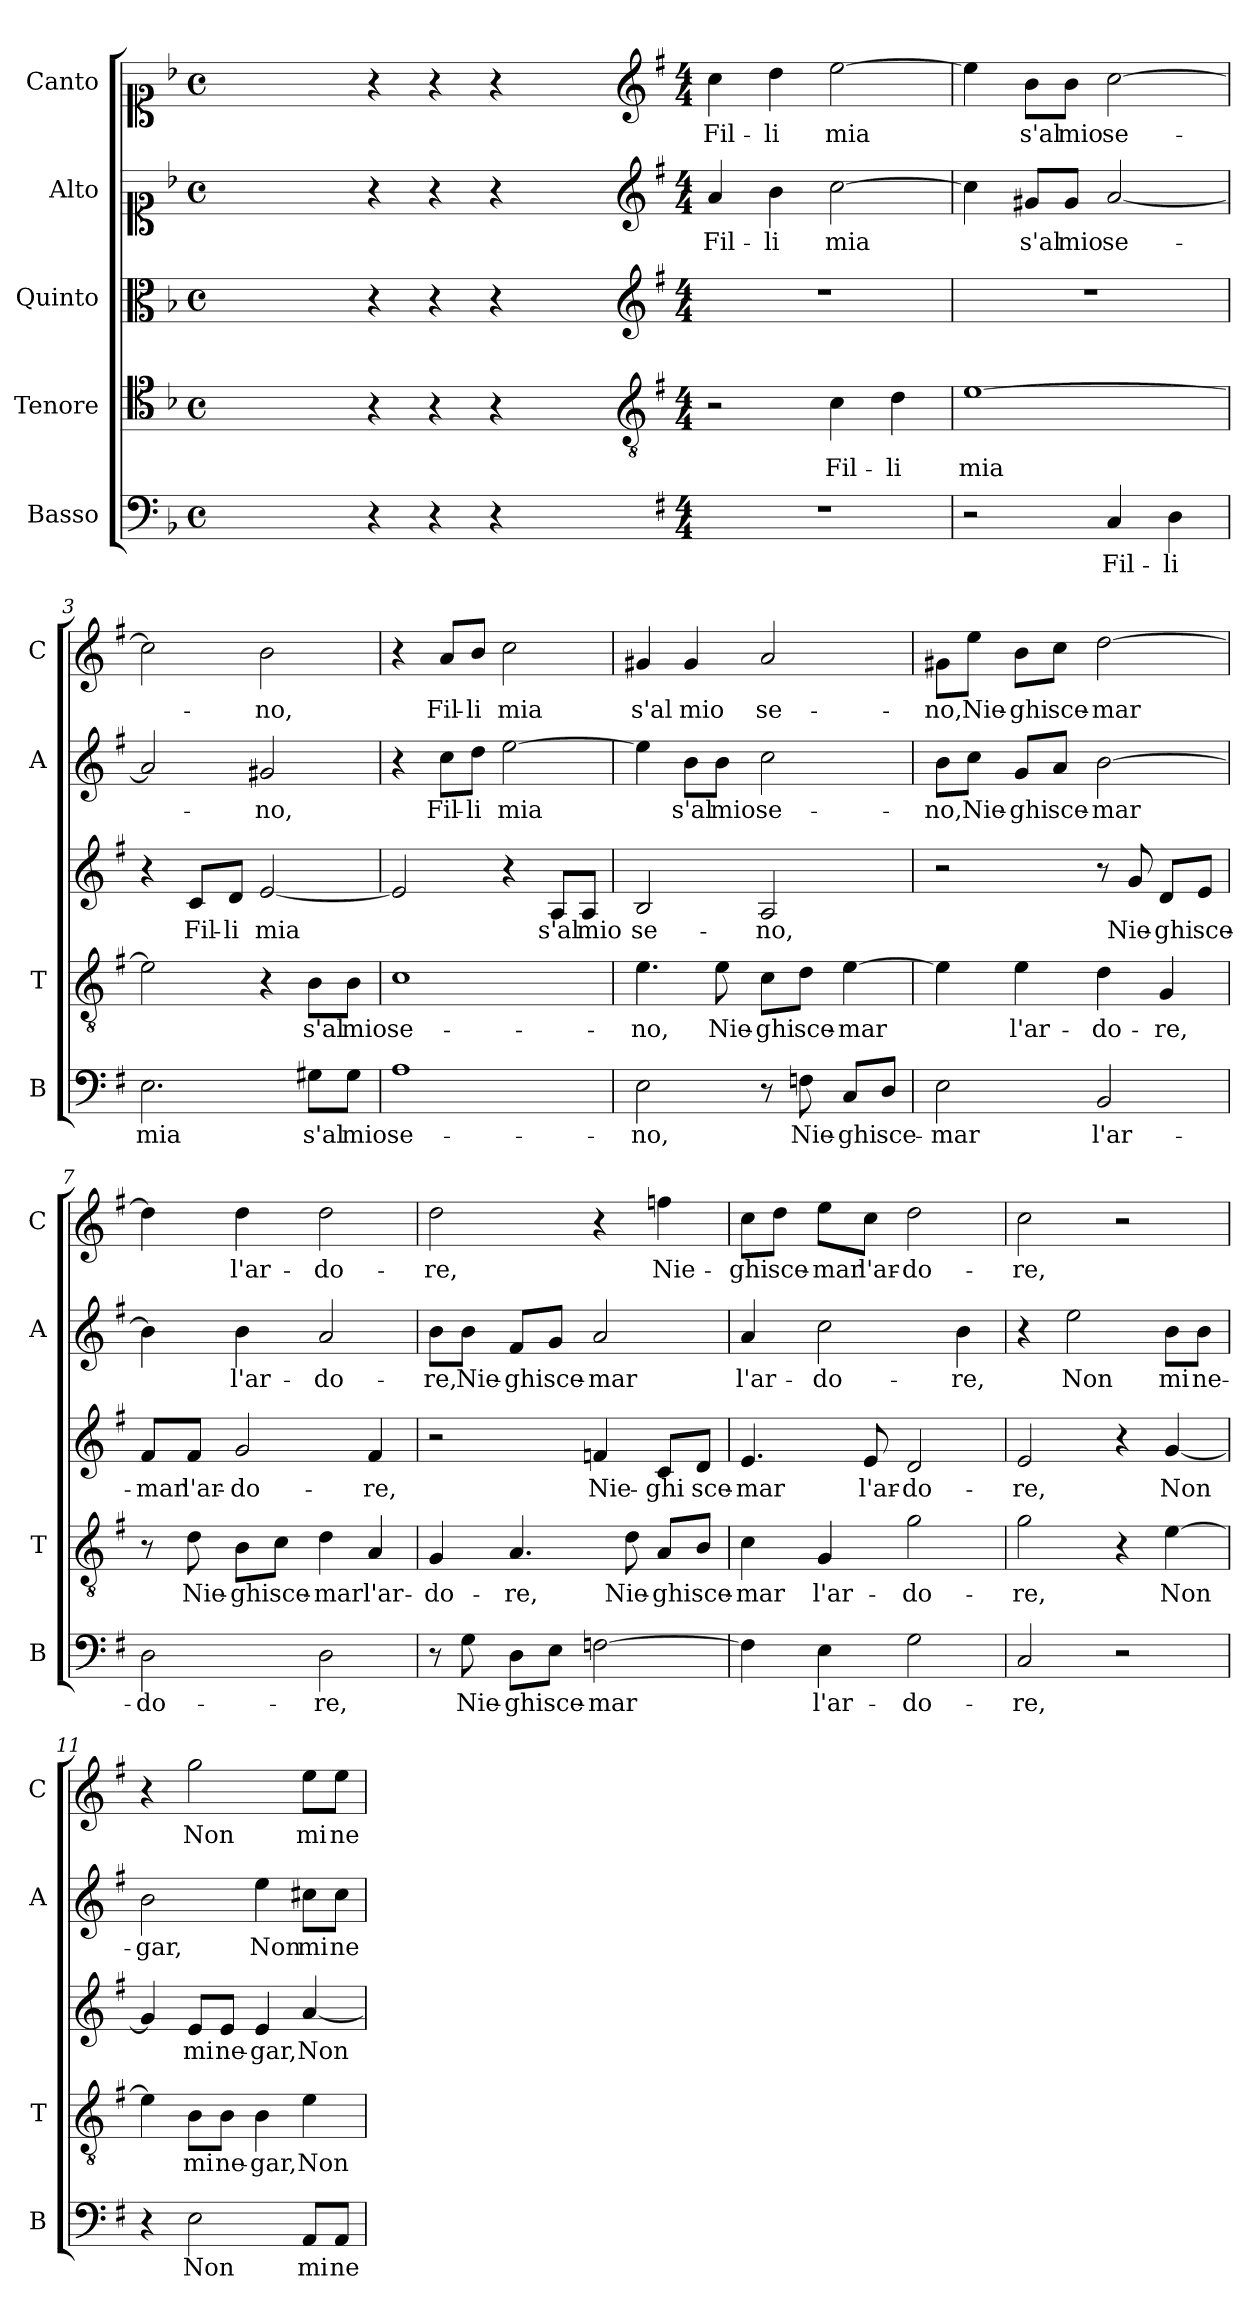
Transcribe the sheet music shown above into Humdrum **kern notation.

**kern	**text	**kern	**text	**kern	**text	**kern	**text	**kern	**text
*part5	*part5	*part4	*part4	*part3	*part3	*part2	*part2	*part1	*part1
*staff5	*staff5	*staff4	*staff4	*staff3	*staff3	*staff2	*staff2	*staff1	*staff1
*I"Basso	*	*I"Tenore	*	*I"Quinto	*	*I"Alto	*	*I"Canto	*
*I'B	*	*I'T	*	*	*	*I'A	*	*I'C	*
*clefF4	*	*clefC4	*	*clefC3	*	*clefC1	*	*clefC1	*
*k[b-]	*	*k[b-]	*	*k[b-]	*	*k[b-]	*	*k[b-]	*
*F:	*	*F:	*	*F:	*	*F:	*	*F:	*
*M4/4	*	*M4/4	*	*M4/4	*	*M4/4	*	*M4/4	*
*met(c)	*	*met(c)	*	*met(c)	*	*met(c)	*	*met(c)	*
=	=	=	=	=	=	=	=	=	=
1ryy	.	1ryy	.	1ryy	.	1ryy	.	1ryy	.
=1X-	=1X-	=1X-	=1X-	=1X-	=1X-	=1X-	=1X-	=1X-	=1X-
4r	.	4r	.	4r	.	4r	.	4r	.
4r	.	4r	.	4r	.	4r	.	4r	.
4r	.	4r	.	4r	.	4r	.	4r	.
4ryy	.	4ryy	.	4ryy	.	4ryy	.	4ryy	.
=1-	=1-	=1-	=1-	=1-	=1-	=1-	=1-	=1-	=1-
*	*	*clefGv2	*	*clefG2	*	*clefG2	*	*clefG2	*
*k[f#]	*	*k[f#]	*	*k[f#]	*	*k[f#]	*	*k[f#]	*
*G:	*	*G:	*	*G:	*	*G:	*	*G:	*
*M4/4	*	*M4/4	*	*M4/4	*	*M4/4	*	*M4/4	*
!	!	!	!	!	!	!	!LO:LY:b	!	!LO:LY:b
1r	.	2r	.	1r	.	4a/	Fil-	4cc\	Fil-
!	!	!	!	!	!	!	!LO:LY:b	!	!LO:LY:b
.	.	.	.	.	.	4b\	-li	4dd\	-li
!	!	!	!LO:LY:b	!	!	!	!LO:LY:b	!	!LO:LY:b
.	.	4c\	Fil-	.	.	[2cc\	mia	[2ee\	mia
!	!	!	!LO:LY:b	!	!	!	!	!	!
.	.	4d\	-li	.	.	.	.	.	.
=2	=2	=2	=2	=2	=2	=2	=2	=2	=2
!	!	!	!LO:LY:b	!	!	!	!	!	!
2r	.	[1e	mia	1r	.	4cc\]	.	4ee\]	.
!	!	!	!	!	!	!	!LO:LY:b	!	!LO:LY:b
.	.	.	.	.	.	8g#X/L	s'al	8b\L	s'al
!	!	!	!	!	!	!	!LO:LY:b	!	!LO:LY:b
.	.	.	.	.	.	8g#/J	mio	8b\J	mio
!	!LO:LY:b	!	!	!	!	!	!LO:LY:b	!	!LO:LY:b
4C/	Fil-	.	.	.	.	[2a/	se-	[2cc\	se-
!	!LO:LY:b	!	!	!	!	!	!	!	!
4D\	-li	.	.	.	.	.	.	.	.
=3	=3	=3	=3	=3	=3	=3	=3	=3	=3
!	!LO:LY:b	!	!	!	!	!	!	!	!
2.E\	mia	2e\]	.	4r	.	2a/]	.	2cc\]	.
!	!	!	!	!	!LO:LY:b	!	!	!	!
.	.	.	.	8c/L	Fil-	.	.	.	.
!	!	!	!	!	!LO:LY:b	!	!	!	!
.	.	.	.	8d/J	-li	.	.	.	.
!	!	!	!	!	!LO:LY:b	!	!LO:LY:b	!	!LO:LY:b
.	.	4r	.	[2e/	mia	2g#X/	-no,	2b\	-no,
!	!LO:LY:b	!	!LO:LY:b	!	!	!	!	!	!
8G#X\L	s'al	8B\L	s'al	.	.	.	.	.	.
!	!LO:LY:b	!	!LO:LY:b	!	!	!	!	!	!
8G#\J	mio	8B\J	mio	.	.	.	.	.	.
=4	=4	=4	=4	=4	=4	=4	=4	=4	=4
!	!LO:LY:b	!	!LO:LY:b	!	!	!	!	!	!
1A	se-	1c	se-	2e/]	.	4r	.	4r	.
!	!	!	!	!	!	!	!LO:LY:b	!	!LO:LY:b
.	.	.	.	.	.	8cc\L	Fil-	8a/L	Fil-
!	!	!	!	!	!	!	!LO:LY:b	!	!LO:LY:b
.	.	.	.	.	.	8dd\J	-li	8b/J	-li
!	!	!	!	!	!	!	!LO:LY:b	!	!LO:LY:b
.	.	.	.	4r	.	[2ee\	mia	2cc\	mia
!	!	!	!	!	!LO:LY:b	!	!	!	!
.	.	.	.	8A/L	s'al	.	.	.	.
!	!	!	!	!	!LO:LY:b	!	!	!	!
.	.	.	.	8A/J	mio	.	.	.	.
!!LO:LB:g=z
=5	=5	=5	=5	=5	=5	=5	=5	=5	=5
!	!LO:LY:b	!	!LO:LY:b	!	!LO:LY:b	!	!	!	!LO:LY:b
2E\	-no,	4.e\	-no,	2B/	se-	4ee\]	.	4g#X/	s'al
!	!	!	!	!	!	!	!LO:LY:b	!	!LO:LY:b
.	.	.	.	.	.	8b\L	s'al	4g#/	mio
!	!	!	!LO:LY:b	!	!	!	!LO:LY:b	!	!
.	.	8e\	Nie-	.	.	8b\J	mio	.	.
!	!	!	!LO:LY:b	!	!LO:LY:b	!	!LO:LY:b	!	!LO:LY:b
8r	.	8c\L	-ghi	2A/	-no,	2cc\	se-	2a/	se-
!	!LO:LY:b	!	!LO:LY:b	!	!	!	!	!	!
8Fn\	Nie-	8d\J	sce-	.	.	.	.	.	.
!	!LO:LY:b	!	!LO:LY:b	!	!	!	!	!	!
8C/L	-ghi	[4e\	-mar	.	.	.	.	.	.
!	!LO:LY:b	!	!	!	!	!	!	!	!
8D/J	sce-	.	.	.	.	.	.	.	.
=6	=6	=6	=6	=6	=6	=6	=6	=6	=6
!	!LO:LY:b	!	!	!	!	!	!LO:LY:b	!	!LO:LY:b
2E\	-mar	4e\]	.	2r	.	8b\L	-no,	8g#X\L	-no,
!	!	!	!	!	!	!	!LO:LY:b	!	!LO:LY:b
.	.	.	.	.	.	8cc\J	Nie-	8ee\J	Nie-
!	!	!	!LO:LY:b	!	!	!	!LO:LY:b	!	!LO:LY:b
.	.	4e\	l'ar-	.	.	8g/L	-ghi	8b\L	-ghi
!	!	!	!	!	!	!	!LO:LY:b	!	!LO:LY:b
.	.	.	.	.	.	8a/J	sce-	8cc\J	sce-
!	!LO:LY:b	!	!LO:LY:b	!	!	!	!LO:LY:b	!	!LO:LY:b
2BB/	l'ar-	4d\	-do-	8r	.	[2b\	-mar	[2dd\	-mar
!	!	!	!	!	!LO:LY:b	!	!	!	!
.	.	.	.	8g/	Nie-	.	.	.	.
!	!	!	!LO:LY:b	!	!LO:LY:b	!	!	!	!
.	.	4G/	-re,	8d/L	-ghi	.	.	.	.
!	!	!	!	!	!LO:LY:b	!	!	!	!
.	.	.	.	8e/J	sce-	.	.	.	.
=7	=7	=7	=7	=7	=7	=7	=7	=7	=7
!	!LO:LY:b	!	!	!	!LO:LY:b	!	!	!	!
2D\	-do-	8r	.	8f#/L	-mar	4b\]	.	4dd\]	.
!	!	!	!LO:LY:b	!	!LO:LY:b	!	!	!	!
.	.	8d\	Nie-	8f#/J	l'ar-	.	.	.	.
!	!	!	!LO:LY:b	!	!LO:LY:b	!	!LO:LY:b	!	!LO:LY:b
.	.	8B\L	-ghi	2g/	-do-	4b\	l'ar-	4dd\	l'ar-
!	!	!	!LO:LY:b	!	!	!	!	!	!
.	.	8c\J	sce-	.	.	.	.	.	.
!	!LO:LY:b	!	!LO:LY:b	!	!	!	!LO:LY:b	!	!LO:LY:b
2D\	-re,	4d\	-mar	.	.	2a/	-do-	2dd\	-do-
!	!	!	!LO:LY:b	!	!LO:LY:b	!	!	!	!
.	.	4A/	l'ar-	4f#/	-re,	.	.	.	.
=8	=8	=8	=8	=8	=8	=8	=8	=8	=8
!	!	!	!LO:LY:b	!	!	!	!LO:LY:b	!	!LO:LY:b
8r	.	4G/	-do-	2r	.	8b\L	-re,	2dd\	-re,
!	!LO:LY:b	!	!	!	!	!	!LO:LY:b	!	!
8G\	Nie-	.	.	.	.	8b\J	Nie-	.	.
!	!LO:LY:b	!	!LO:LY:b	!	!	!	!LO:LY:b	!	!
8D\L	-ghi	4.A/	-re,	.	.	8f#/L	-ghi	.	.
!	!LO:LY:b	!	!	!	!	!	!LO:LY:b	!	!
8E\J	sce-	.	.	.	.	8g/J	sce-	.	.
!	!LO:LY:b	!	!	!	!LO:LY:b	!	!LO:LY:b	!	!
[2Fn\	-mar	.	.	4fn/	Nie-	2a/	-mar	4r	.
!	!	!	!LO:LY:b	!	!	!	!	!	!
.	.	8d\	Nie-	.	.	.	.	.	.
!	!	!	!LO:LY:b	!	!LO:LY:b	!	!	!	!LO:LY:b
.	.	8A/L	-ghi	8c/L	-ghi	.	.	4ffn\	Nie-
!	!	!	!LO:LY:b	!	!LO:LY:b	!	!	!	!
.	.	8B/J	sce-	8d/J	sce-	.	.	.	.
!!LO:PB:g=z
=9	=9	=9	=9	=9	=9	=9	=9	=9	=9
!	!	!	!LO:LY:b	!	!LO:LY:b	!	!LO:LY:b	!	!LO:LY:b
4F\]	.	4c\	-mar	4.e/	-mar	4a/	l'ar-	8cc\L	-ghi
!	!	!	!	!	!	!	!	!	!LO:LY:b
.	.	.	.	.	.	.	.	8dd\J	sce-
!	!LO:LY:b	!	!LO:LY:b	!	!	!	!LO:LY:b	!	!LO:LY:b
4E\	l'ar-	4G/	l'ar-	.	.	2cc\	-do-	8ee\L	-mar
!	!	!	!	!	!LO:LY:b	!	!	!	!LO:LY:b
.	.	.	.	8e/	l'ar-	.	.	8cc\J	l'ar-
!	!LO:LY:b	!	!LO:LY:b	!	!LO:LY:b	!	!	!	!LO:LY:b
2G\	-do-	2g\	-do-	2d/	-do-	.	.	2dd\	-do-
!	!	!	!	!	!	!	!LO:LY:b	!	!
.	.	.	.	.	.	4b\	-re,	.	.
=10	=10	=10	=10	=10	=10	=10	=10	=10	=10
!	!LO:LY:b	!	!LO:LY:b	!	!LO:LY:b	!	!	!	!LO:LY:b
2C/	-re,	2g\	-re,	2e/	-re,	4r	.	2cc\	-re,
!	!	!	!	!	!	!	!LO:LY:b	!	!
.	.	.	.	.	.	2ee\	Non	.	.
2r	.	4r	.	4r	.	.	.	2r	.
!	!	!	!LO:LY:b	!	!LO:LY:b	!	!LO:LY:b	!	!
.	.	[4e\	Non	[4g/	Non	8b\L	mi	.	.
!	!	!	!	!	!	!	!LO:LY:b	!	!
.	.	.	.	.	.	8b\J	ne-	.	.
=11	=11	=11	=11	=11	=11	=11	=11	=11	=11
!	!	!	!	!	!	!	!LO:LY:b	!	!
4r	.	4e\]	.	4g/]	.	2b\	-gar,	4r	.
!	!LO:LY:b	!	!LO:LY:b	!	!LO:LY:b	!	!	!	!LO:LY:b
2E\	Non	8B\L	mi	8e/L	mi	.	.	2gg\	Non
!	!	!	!LO:LY:b	!	!LO:LY:b	!	!	!	!
.	.	8B\J	ne-	8e/J	ne-	.	.	.	.
!	!	!	!LO:LY:b	!	!LO:LY:b	!	!LO:LY:b	!	!
.	.	4B\	-gar,	4e/	-gar,	4ee\	Non	.	.
!	!LO:LY:b	!	!LO:LY:b	!	!LO:LY:b	!	!LO:LY:b	!	!LO:LY:b
8AA/L	mi	4e\	Non	[4a/	Non	8cc#X\L	mi	8ee\L	mi
!	!LO:LY:b	!	!	!	!	!	!LO:LY:b	!	!LO:LY:b
8AA/J	ne-	.	.	.	.	8cc#\J	ne-	8ee\J	ne-
=	=	=	=	=	=	=	=	=	=
*-	*-	*-	*-	*-	*-	*-	*-	*-	*-
